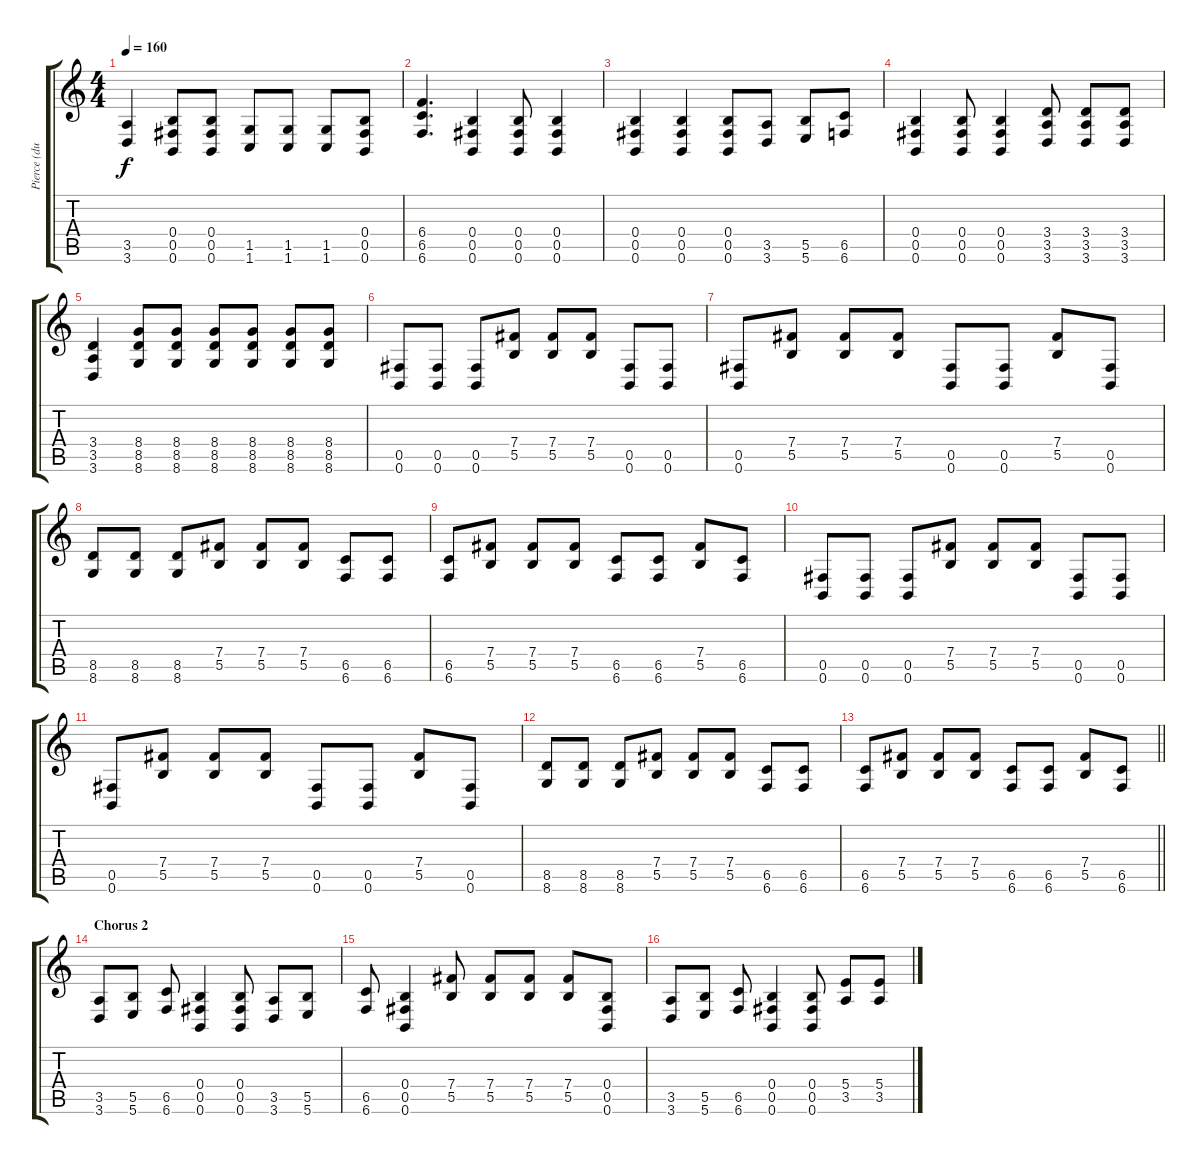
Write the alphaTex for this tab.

\track ("Pierce (dub)" "Pierce (du") {instrument distortionguitar}
\staff {score tabs}
\tuning (Db4 Ab3 E3 B2 Gb2 B1) {hide}
\ts (4 4)
\tempo 160
\clef g2
\ks c
(3.5 3.6).4{dy f} (0.4 0.5 0.6).8 (0.4 0.5 0.6).8 (1.5 1.6).8 (1.5 1.6).8 (1.5 1.6).8 (0.4 0.5 0.6).8 |
(6.4 6.5 6.6).4{d} (0.4 0.5 0.6).4 (0.4 0.5 0.6).8 (0.4 0.5 0.6).4 |
(0.4 0.5 0.6).4 (0.4 0.5 0.6).4 (0.4 0.5 0.6).8 (3.5 3.6).8 (5.5 5.6).8 (6.5 6.6).8 |
(0.4 0.5 0.6).4 (0.4 0.5 0.6).8 (0.4 0.5 0.6).4 (3.4 3.5 3.6).8 (3.4 3.5 3.6).8 (3.4 3.5 3.6).8 |
(3.4 3.5 3.6).4 (8.4 8.5 8.6).8 (8.4 8.5 8.6).8 (8.4 8.5 8.6).8 (8.4 8.5 8.6).8 (8.4 8.5 8.6).8 (8.4 8.5 8.6).8 |
(0.5 0.6).8 (0.5 0.6).8 (0.5 0.6).8 (7.4 5.5).8 (7.4 5.5).8 (7.4 5.5).8 (0.5 0.6).8 (0.5 0.6).8 |
(0.5 0.6).8 (7.4 5.5).8 (7.4 5.5).8 (7.4 5.5).8 (0.5 0.6).8 (0.5 0.6).8 (7.4 5.5).8 (0.5 0.6).8 |
(8.5 8.6).8 (8.5 8.6).8 (8.5 8.6).8 (7.4 5.5).8 (7.4 5.5).8 (7.4 5.5).8 (6.5 6.6).8 (6.5 6.6).8 |
(6.5 6.6).8 (7.4 5.5).8 (7.4 5.5).8 (7.4 5.5).8 (6.5 6.6).8 (6.5 6.6).8 (7.4 5.5).8 (6.5 6.6).8 |
(0.5 0.6).8 (0.5 0.6).8 (0.5 0.6).8 (7.4 5.5).8 (7.4 5.5).8 (7.4 5.5).8 (0.5 0.6).8 (0.5 0.6).8 |
(0.5 0.6).8 (7.4 5.5).8 (7.4 5.5).8 (7.4 5.5).8 (0.5 0.6).8 (0.5 0.6).8 (7.4 5.5).8 (0.5 0.6).8 |
(8.5 8.6).8 (8.5 8.6).8 (8.5 8.6).8 (7.4 5.5).8 (7.4 5.5).8 (7.4 5.5).8 (6.5 6.6).8 (6.5 6.6).8 |
\barLineRight lightlight
(6.5 6.6).8 (7.4 5.5).8 (7.4 5.5).8 (7.4 5.5).8 (6.5 6.6).8 (6.5 6.6).8 (7.4 5.5).8 (6.5 6.6).8 |
\section ("" "Chorus 2")
(3.5 3.6).8 (5.5 5.6).8 (6.5 6.6).8 (0.4 0.5 0.6).4 (0.4 0.5 0.6).8 (3.5 3.6).8 (5.5 5.6).8 |
(6.5 6.6).8 (0.4 0.5 0.6).4 (7.4 5.5).8 (7.4 5.5).8 (7.4 5.5).8 (7.4 5.5).8 (0.4 0.5 0.6).8 |
(3.5 3.6).8 (5.5 5.6).8 (6.5 6.6).8 (0.4 0.5 0.6).4 (0.4 0.5 0.6).8 (5.4 3.5).8 (5.4 3.5).8
